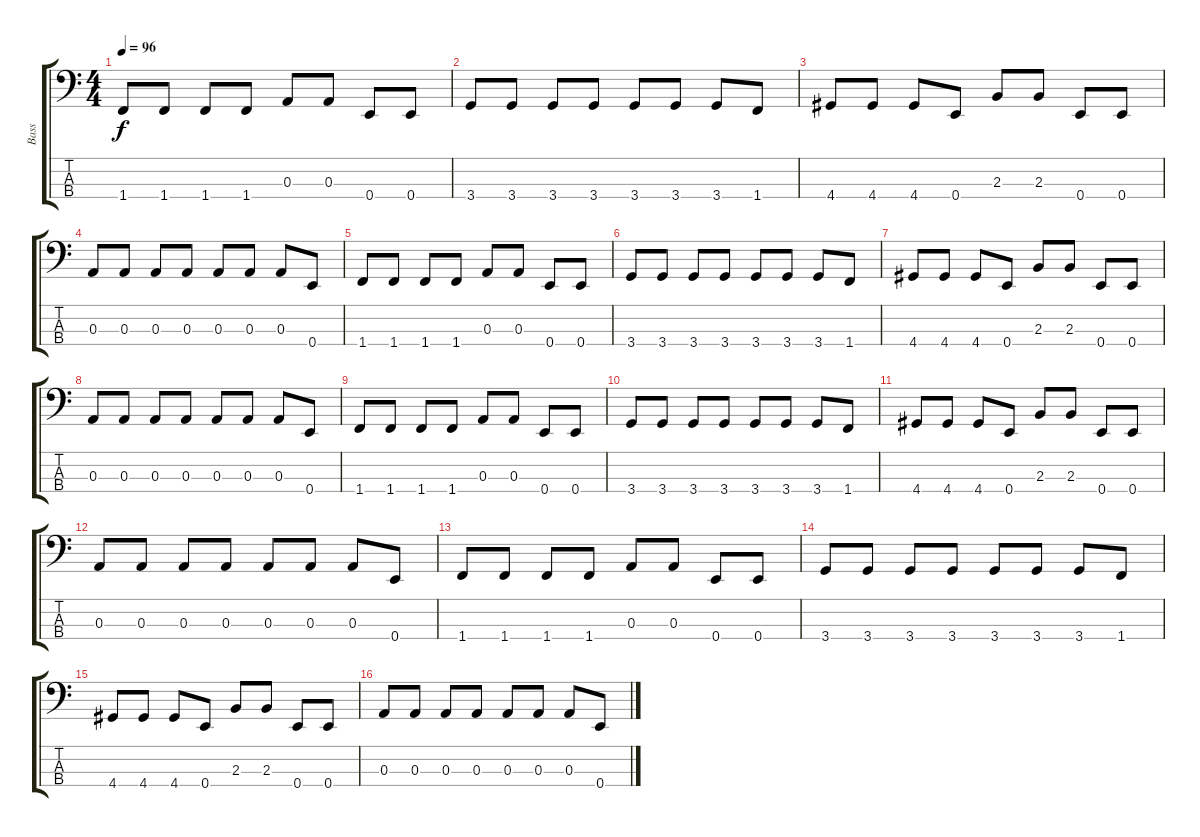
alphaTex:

\track ("Bass" "Bass") {instrument electricbasspick}
\staff {score tabs}
\tuning (G2 D2 A1 E1) {hide}
\ts (4 4)
\tempo 96
\clef f4
\ks c
1.4.8{dy f} 1.4.8 1.4.8 1.4.8 0.3.8 0.3.8 0.4.8 0.4.8 |
3.4.8 3.4.8 3.4.8 3.4.8 3.4.8 3.4.8 3.4.8 1.4.8 |
4.4.8 4.4.8 4.4.8 0.4.8 2.3.8 2.3.8 0.4.8 0.4.8 |
0.3.8 0.3.8 0.3.8 0.3.8 0.3.8 0.3.8 0.3.8 0.4.8 |
1.4.8 1.4.8 1.4.8 1.4.8 0.3.8 0.3.8 0.4.8 0.4.8 |
3.4.8 3.4.8 3.4.8 3.4.8 3.4.8 3.4.8 3.4.8 1.4.8 |
4.4.8 4.4.8 4.4.8 0.4.8 2.3.8 2.3.8 0.4.8 0.4.8 |
0.3.8 0.3.8 0.3.8 0.3.8 0.3.8 0.3.8 0.3.8 0.4.8 |
1.4.8 1.4.8 1.4.8 1.4.8 0.3.8 0.3.8 0.4.8 0.4.8 |
3.4.8 3.4.8 3.4.8 3.4.8 3.4.8 3.4.8 3.4.8 1.4.8 |
4.4.8 4.4.8 4.4.8 0.4.8 2.3.8 2.3.8 0.4.8 0.4.8 |
0.3.8 0.3.8 0.3.8 0.3.8 0.3.8 0.3.8 0.3.8 0.4.8 |
1.4.8 1.4.8 1.4.8 1.4.8 0.3.8 0.3.8 0.4.8 0.4.8 |
3.4.8 3.4.8 3.4.8 3.4.8 3.4.8 3.4.8 3.4.8 1.4.8 |
4.4.8 4.4.8 4.4.8 0.4.8 2.3.8 2.3.8 0.4.8 0.4.8 |
0.3.8 0.3.8 0.3.8 0.3.8 0.3.8 0.3.8 0.3.8 0.4.8
